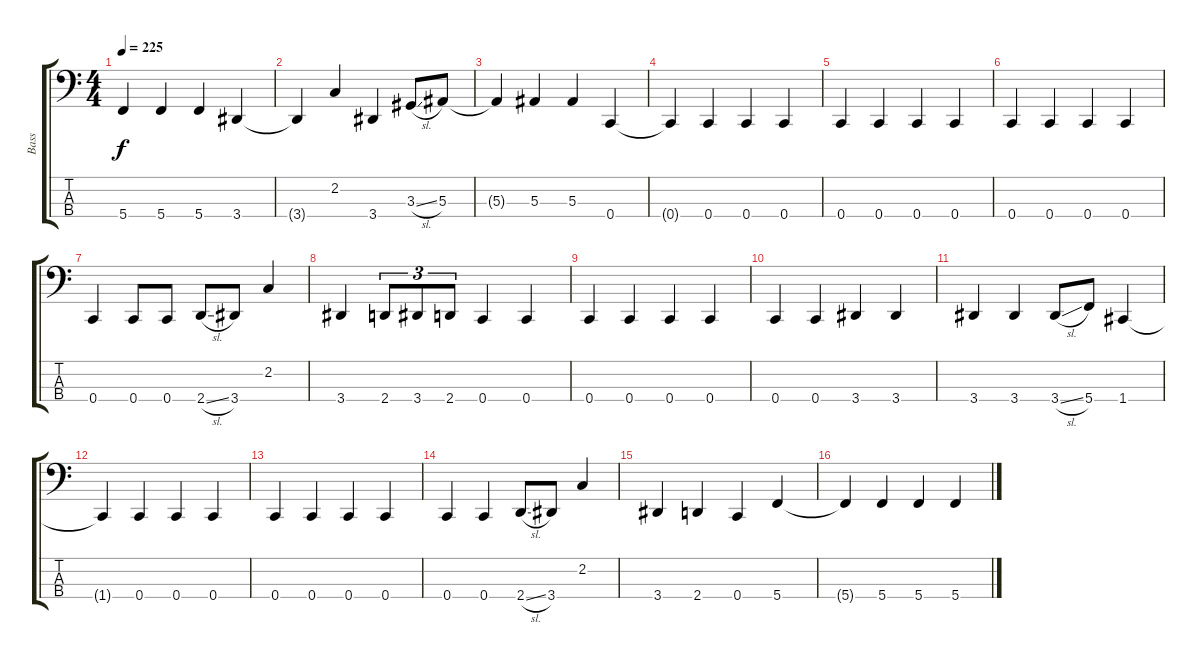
\track ("Bass" "Bass") {instrument electricbassfinger}
\staff {score tabs}
\tuning (Eb2 Bb1 F1 C1) {hide}
\ts (4 4)
\tempo 225
\clef f4
\ks c
5.4.4{dy f} 5.4.4 5.4.4 3.4.4 |
3.4{t}.4 2.2.4 3.4.4 3.3{sl}.8 5.3.8 |
5.3{t}.4 5.3.4 5.3.4 0.4.4 |
0.4{t}.4 0.4.4 0.4.4 0.4.4 |
0.4.4 0.4.4 0.4.4 0.4.4 |
0.4.4 0.4.4 0.4.4 0.4.4 |
0.4.4 0.4.8 0.4.8 2.4{sl}.8 3.4.8 2.2.4 |
3.4.4 2.4.8{tu (3 2)} 3.4.8{tu (3 2)} 2.4.8{tu (3 2)} 0.4.4 0.4.4 |
0.4.4 0.4.4 0.4.4 0.4.4 |
0.4.4 0.4.4 3.4.4 3.4.4 |
3.4.4 3.4.4 3.4{sl}.8 5.4.8 1.4.4 |
1.4{t}.4 0.4.4 0.4.4 0.4.4 |
0.4.4 0.4.4 0.4.4 0.4.4 |
0.4.4 0.4.4 2.4{sl}.8 3.4.8 2.2.4 |
3.4.4 2.4.4 0.4.4 5.4.4 |
5.4{t}.4 5.4.4 5.4.4 5.4.4
